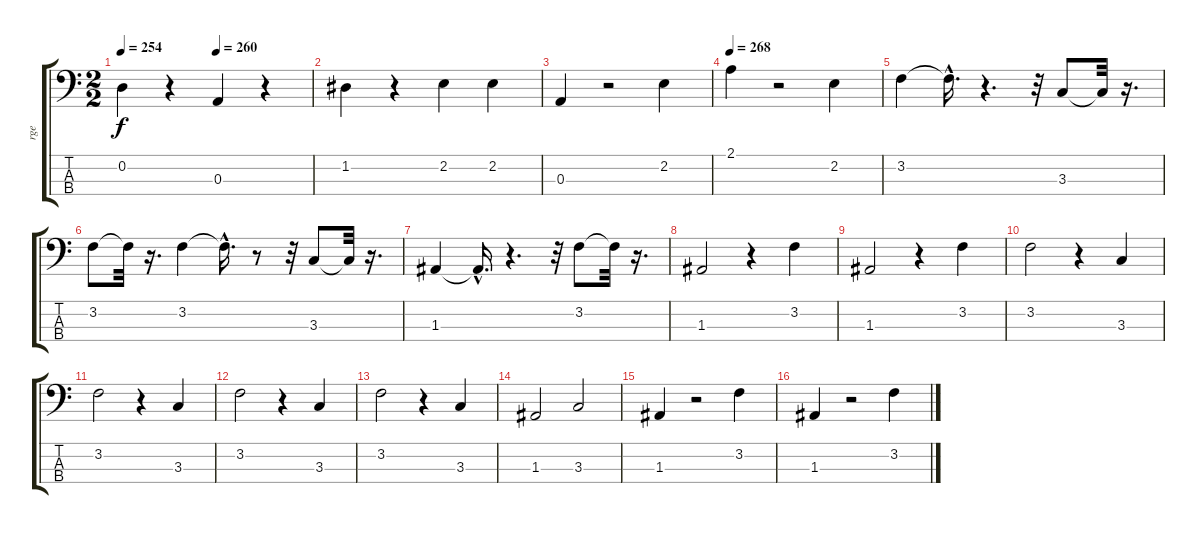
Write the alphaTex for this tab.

\track ("rge" "rge") {instrument electricbassfinger}
\staff {score tabs}
\tuning (G2 D2 A1 E1) {hide}
\ts (2 2)
\tempo 254
\tempo (260 0.5)
\clef f4
\ks c
0.2.4{dy f} r.4 0.3.4 r.4 |
1.2.4 r.4 2.2.4 2.2.4 |
0.3.4 r.2 2.2.4 |
\tempo 268
2.1.4 r.2 2.2.4 |
3.2.4 3.2{hac t}.16{d} r.4{d} r.32 3.3.8 3.3{t}.32 r.16{d} |
3.2.8 3.2{t}.32 r.16{d} 3.2.4 3.2{hac t}.16{d} r.8 r.32 3.3.8 3.3{t}.32 r.16{d} |
1.3.4 1.3{hac t}.16{d} r.4{d} r.32 3.2.8 3.2{t}.32 r.16{d} |
1.3.2 r.4 3.2.4 |
1.3.2 r.4 3.2.4 |
3.2.2 r.4 3.3.4 |
3.2.2 r.4 3.3.4 |
3.2.2 r.4 3.3.4 |
3.2.2 r.4 3.3.4 |
1.3.2 3.3.2 |
1.3.4 r.2 3.2.4 |
1.3.4 r.2 3.2.4
